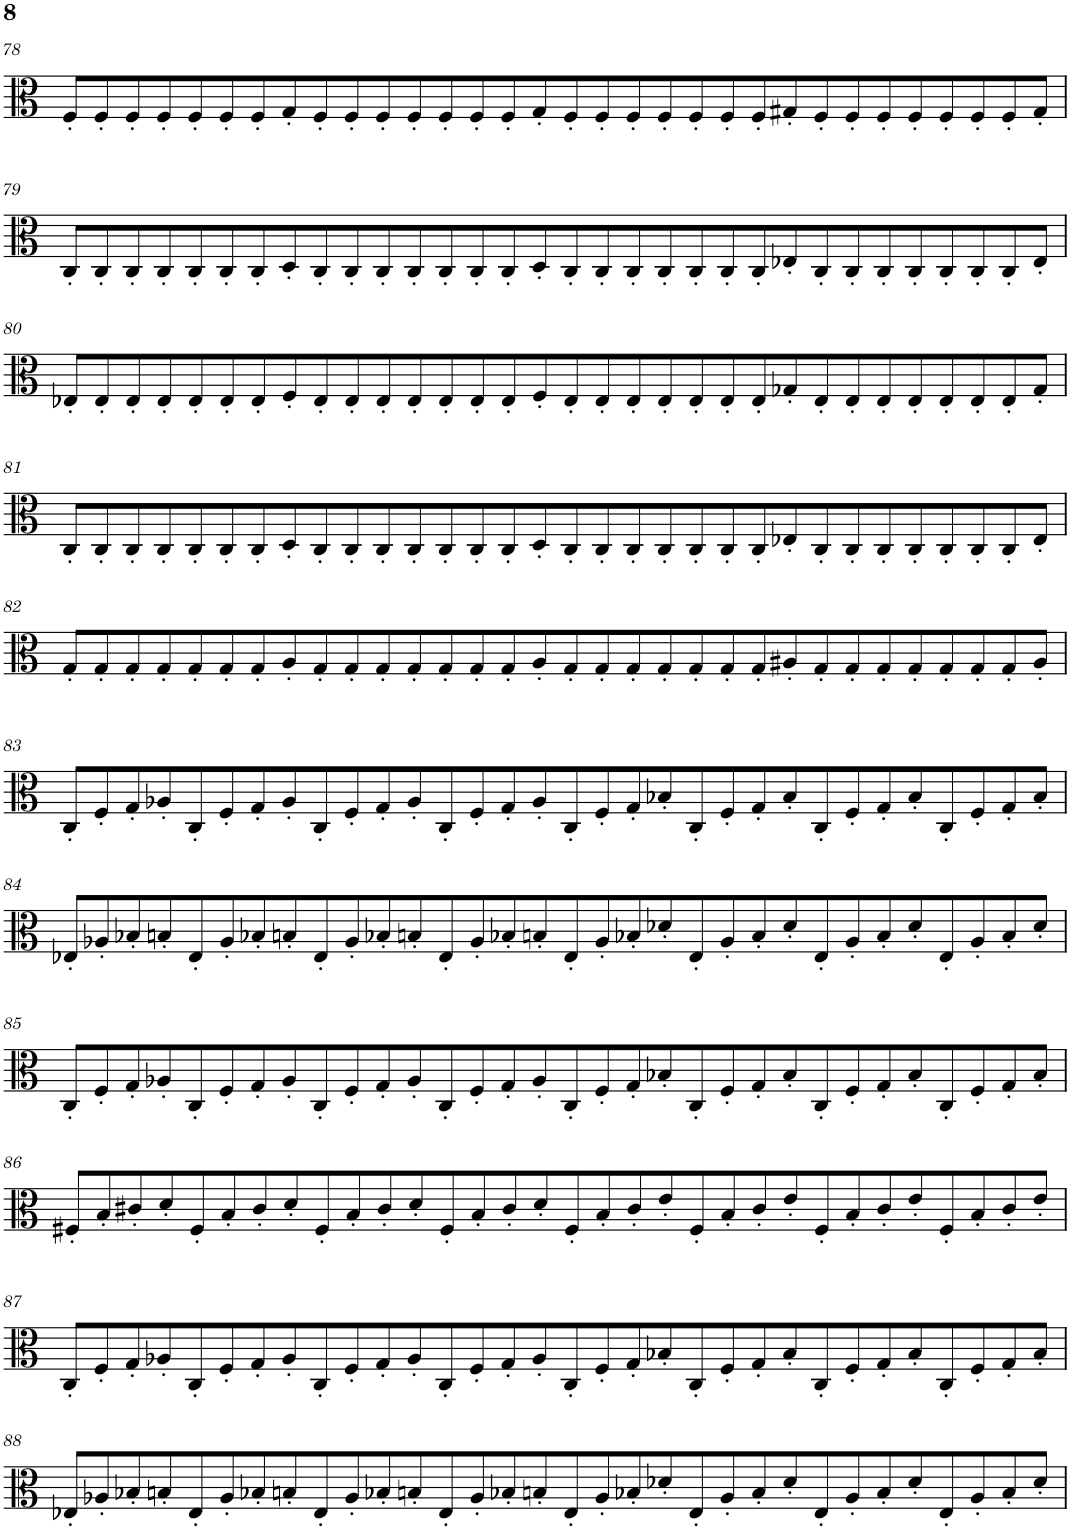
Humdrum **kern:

**kern
*part1
*staff1
*I"Viola
*I'Vla.
!!LO:PB:g=z
*clefC3
*k[]
*M16/4
=78
8F'/L
8F'/
8F'/
8F'/
8F'/
8F'/
8F'/
8G'/
8F'/
8F'/
8F'/
8F'/
8F'/
8F'/
8F'/
8G'/
8F'/
8F'/
8F'/
8F'/
8F'/
8F'/
8F'/
8G#X'/
8F'/
8F'/
8F'/
8F'/
8F'/
8F'/
8F'/
8G#'/J
!!LO:LB:g=z
=79
8C'/L
8C'/
8C'/
8C'/
8C'/
8C'/
8C'/
8D'/
8C'/
8C'/
8C'/
8C'/
8C'/
8C'/
8C'/
8D'/
8C'/
8C'/
8C'/
8C'/
8C'/
8C'/
8C'/
8E-X'/
8C'/
8C'/
8C'/
8C'/
8C'/
8C'/
8C'/
8E-'/J
!!LO:LB:g=z
=80
8E-X'/L
8E-'/
8E-'/
8E-'/
8E-'/
8E-'/
8E-'/
8F'/
8E-'/
8E-'/
8E-'/
8E-'/
8E-'/
8E-'/
8E-'/
8F'/
8E-'/
8E-'/
8E-'/
8E-'/
8E-'/
8E-'/
8E-'/
8G-X'/
8E-'/
8E-'/
8E-'/
8E-'/
8E-'/
8E-'/
8E-'/
8G-'/J
!!LO:LB:g=z
=81
8C'/L
8C'/
8C'/
8C'/
8C'/
8C'/
8C'/
8D'/
8C'/
8C'/
8C'/
8C'/
8C'/
8C'/
8C'/
8D'/
8C'/
8C'/
8C'/
8C'/
8C'/
8C'/
8C'/
8E-X'/
8C'/
8C'/
8C'/
8C'/
8C'/
8C'/
8C'/
8E-'/J
!!LO:LB:g=z
=82
8G'/L
8G'/
8G'/
8G'/
8G'/
8G'/
8G'/
8A'/
8G'/
8G'/
8G'/
8G'/
8G'/
8G'/
8G'/
8A'/
8G'/
8G'/
8G'/
8G'/
8G'/
8G'/
8G'/
8A#X'/
8G'/
8G'/
8G'/
8G'/
8G'/
8G'/
8G'/
8A#'/J
!!LO:LB:g=z
=83
8C'/L
8F'/
8G'/
8A-X'/
8C'/
8F'/
8G'/
8A-'/
8C'/
8F'/
8G'/
8A-'/
8C'/
8F'/
8G'/
8A-'/
8C'/
8F'/
8G'/
8B-X'/
8C'/
8F'/
8G'/
8B-'/
8C'/
8F'/
8G'/
8B-'/
8C'/
8F'/
8G'/
8B-'/J
!!LO:LB:g=z
=84
8E-X'/L
8A-X'/
8B-X'/
8Bn'/
8E-'/
8A-'/
8B-X'/
8Bn'/
8E-'/
8A-'/
8B-X'/
8Bn'/
8E-'/
8A-'/
8B-X'/
8Bn'/
8E-'/
8A-'/
8B-X'/
8d-X'/
8E-'/
8A-'/
8B-'/
8d-'/
8E-'/
8A-'/
8B-'/
8d-'/
8E-'/
8A-'/
8B-'/
8d-'/J
!!LO:LB:g=z
=85
8C'/L
8F'/
8G'/
8A-X'/
8C'/
8F'/
8G'/
8A-'/
8C'/
8F'/
8G'/
8A-'/
8C'/
8F'/
8G'/
8A-'/
8C'/
8F'/
8G'/
8B-X'/
8C'/
8F'/
8G'/
8B-'/
8C'/
8F'/
8G'/
8B-'/
8C'/
8F'/
8G'/
8B-'/J
!!LO:LB:g=z
=86
8F#X'/L
8B'/
8c#X'/
8d'/
8F#'/
8B'/
8c#'/
8d'/
8F#'/
8B'/
8c#'/
8d'/
8F#'/
8B'/
8c#'/
8d'/
8F#'/
8B'/
8c#'/
8e'/
8F#'/
8B'/
8c#'/
8e'/
8F#'/
8B'/
8c#'/
8e'/
8F#'/
8B'/
8c#'/
8e'/J
!!LO:LB:g=z
=87
8C'/L
8F'/
8G'/
8A-X'/
8C'/
8F'/
8G'/
8A-'/
8C'/
8F'/
8G'/
8A-'/
8C'/
8F'/
8G'/
8A-'/
8C'/
8F'/
8G'/
8B-X'/
8C'/
8F'/
8G'/
8B-'/
8C'/
8F'/
8G'/
8B-'/
8C'/
8F'/
8G'/
8B-'/J
!!LO:LB:g=z
=88
8E-X'/L
8A-X'/
8B-X'/
8Bn'/
8E-'/
8A-'/
8B-X'/
8Bn'/
8E-'/
8A-'/
8B-X'/
8Bn'/
8E-'/
8A-'/
8B-X'/
8Bn'/
8E-'/
8A-'/
8B-X'/
8d-X'/
8E-'/
8A-'/
8B-'/
8d-'/
8E-'/
8A-'/
8B-'/
8d-'/
8E-'/
8A-'/
8B-'/
8d-'/J
=
*-
